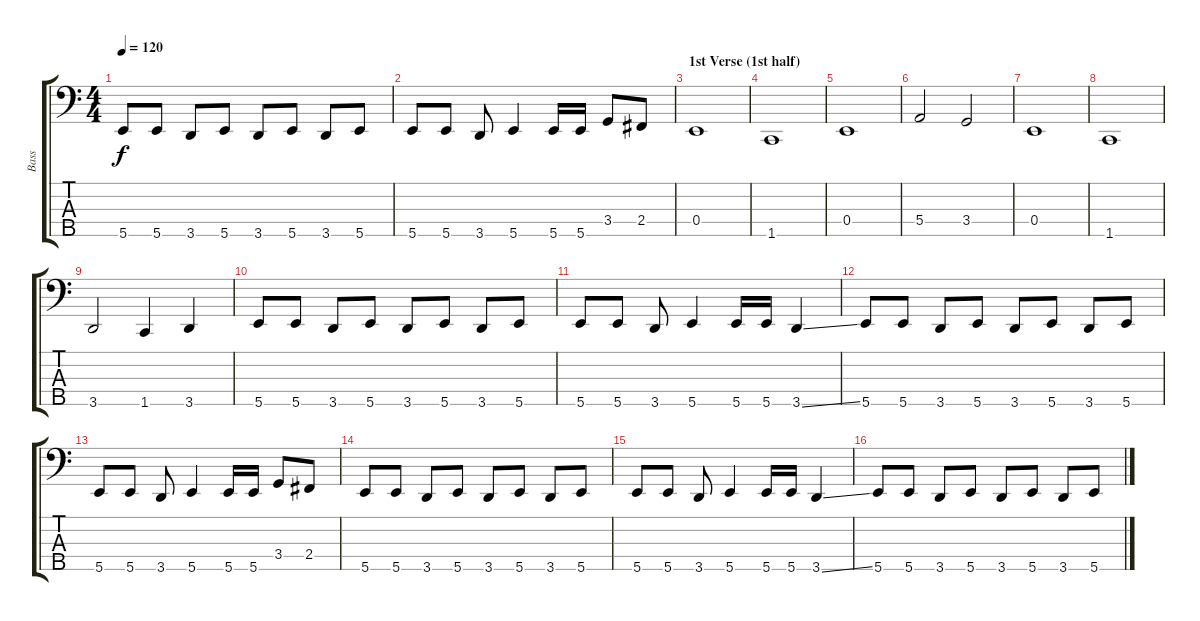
\track ("Bass" "Bass") {instrument electricbassfinger}
\staff {score tabs}
\tuning (G2 D2 A1 E1 B0) {hide}
\ts (4 4)
\tempo 120
\clef f4
\ks c
5.5.8{dy f} 5.5.8 3.5.8 5.5.8 3.5.8 5.5.8 3.5.8 5.5.8 |
5.5.8 5.5.8 3.5.8 5.5.4 5.5.16 5.5.16 3.4.8 2.4.8 |
\section ("" "1st Verse (1st half)")
0.4.1 |
1.5.1 |
0.4.1 |
5.4.2 3.4.2 |
0.4.1 |
1.5.1 |
3.5.2 1.5.4 3.5.4 |
5.5.8 5.5.8 3.5.8 5.5.8 3.5.8 5.5.8 3.5.8 5.5.8 |
5.5.8 5.5.8 3.5.8 5.5.4 5.5.16 5.5.16 3.5{ss}.4 |
5.5.8 5.5.8 3.5.8 5.5.8 3.5.8 5.5.8 3.5.8 5.5.8 |
5.5.8 5.5.8 3.5.8 5.5.4 5.5.16 5.5.16 3.4.8 2.4.8 |
5.5.8 5.5.8 3.5.8 5.5.8 3.5.8 5.5.8 3.5.8 5.5.8 |
5.5.8 5.5.8 3.5.8 5.5.4 5.5.16 5.5.16 3.5{ss}.4 |
5.5.8 5.5.8 3.5.8 5.5.8 3.5.8 5.5.8 3.5.8 5.5.8
